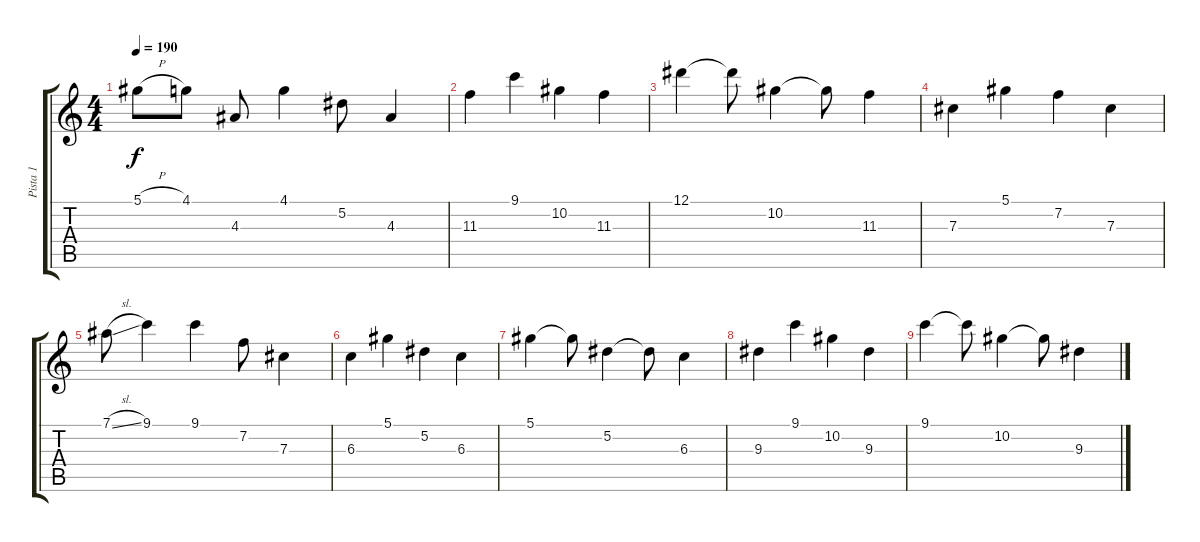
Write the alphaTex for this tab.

\track ("Pista 1" "Pista 1") {instrument overdrivenguitar}
\staff {score tabs}
\tuning (Eb4 Bb3 Gb3 Db3 Ab2 Eb2) {hide}
\ts (4 4)
\tempo 190
\clef g2
\ks c
5.1{h}.8{dy f} 4.1.8 4.3.8 4.1.4 5.2.8 4.3.4 |
11.3.4 9.1.4 10.2.4 11.3.4 |
12.1.4 12.1{t}.8 10.2.4 10.2{t}.8 11.3.4 |
7.3.4 5.1.4 7.2.4 7.3.4 |
7.1{sl}.8 9.1.4 9.1.4 7.2.8 7.3.4 |
6.3.4 5.1.4 5.2.4 6.3.4 |
5.1.4 5.1{t}.8 5.2.4 5.2{t}.8 6.3.4 |
9.3.4 9.1.4 10.2.4 9.3.4 |
9.1.4 9.1{t}.8 10.2.4 10.2{t}.8 9.3.4
